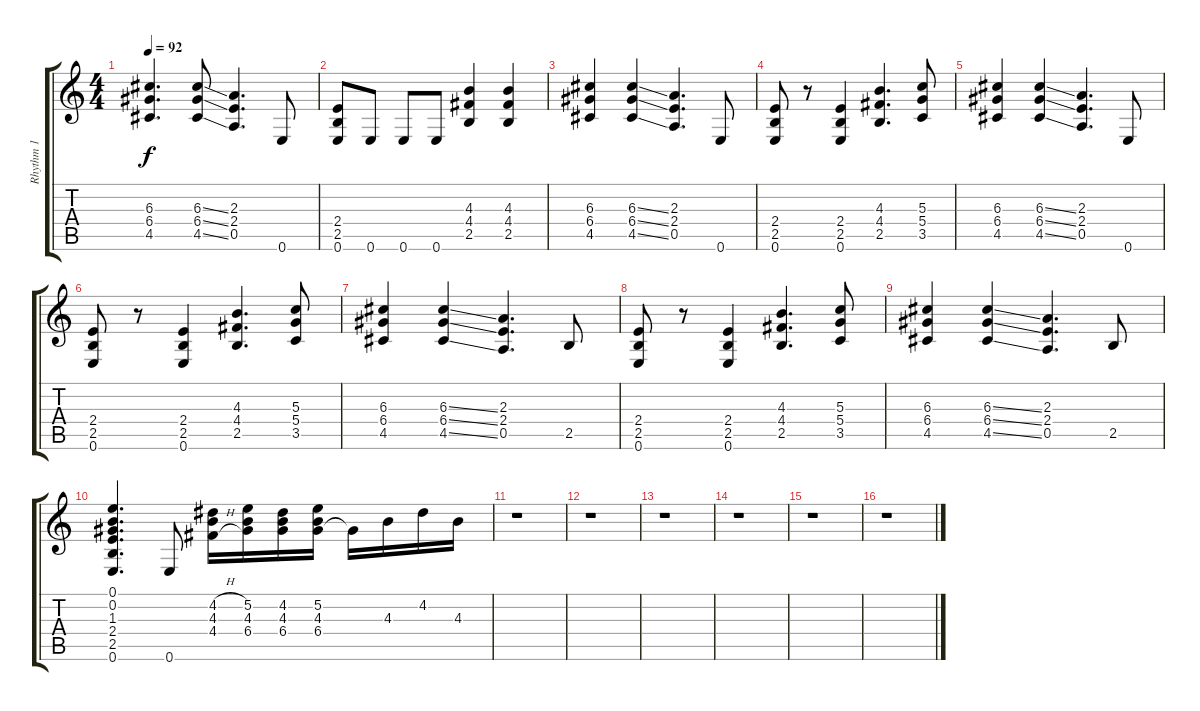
\track ("Rhythm 1" "Rhythm 1") {instrument overdrivenguitar}
\staff {score tabs}
\tuning (E4 B3 G3 D3 A2 E2) {hide}
\ts (4 4)
\tempo 92
\clef g2
\ks c
(6.3 6.4 4.5).4{d dy f} (6.3{ss} 6.4{ss} 4.5{ss}).8 (2.3 2.4 0.5).4{d} 0.6.8 |
(2.4 2.5 0.6).8 0.6.8 0.6.8 0.6.8 (4.3 4.4 2.5).4 (4.3 4.4 2.5).4 |
(6.3 6.4 4.5).4 (6.3{ss} 6.4{ss} 4.5{ss}).4 (2.3 2.4 0.5).4{d} 0.6.8 |
(2.4 2.5 0.6).8 r.8 (2.4 2.5 0.6).4 (4.3 4.4 2.5).4{d} (5.3 5.4 3.5).8 |
(6.3 6.4 4.5).4 (6.3{ss} 6.4{ss} 4.5{ss}).4 (2.3 2.4 0.5).4{d} 0.6.8 |
(2.4 2.5 0.6).8 r.8 (2.4 2.5 0.6).4 (4.3 4.4 2.5).4{d} (5.3 5.4 3.5).8 |
(6.3 6.4 4.5).4 (6.3{ss} 6.4{ss} 4.5{ss}).4 (2.3 2.4 0.5).4{d} 2.5.8 |
(2.4 2.5 0.6).8 r.8 (2.4 2.5 0.6).4 (4.3 4.4 2.5).4{d} (5.3 5.4 3.5).8 |
(6.3 6.4 4.5).4 (6.3{ss} 6.4{ss} 4.5{ss}).4 (2.3 2.4 0.5).4{d} 2.5.8 |
(0.1 0.2 1.3 2.4 2.5 0.6).4{d} 0.6.8 (4.2{h} 4.3 4.4{h}).16 (5.2 4.3 6.4).16 (4.2 4.3 6.4).16 (5.2 4.3 6.4).16 6.4{t}.16 4.3.16 4.2.16 4.3.16 |
r.1 |
r.1 |
r.1 |
r.1 |
r.1 |
r.1
